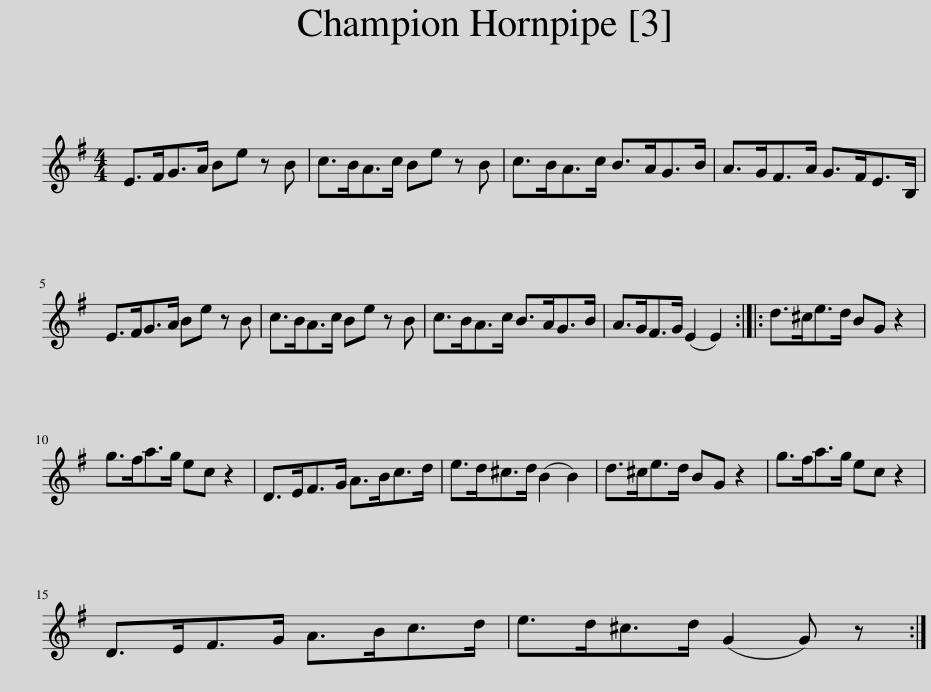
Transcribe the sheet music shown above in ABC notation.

X:1
L:1/8
M:4/4
I:linebreak $
K:Emin
V:1 treble
V:1
 E>FG>A Be z B | c>BA>c Be z B | c>BA>c B>AG>B | A>GF>A G>FE>B, |$ E>FG>A Be z B | %5
 c>BA>c Be z B | c>BA>c B>AG>B | A>GF>G (E2 E2) :: d>^ce>d BG z2 |$ g>fa>g ec z2 | %10
 D>EF>G A>Bc>d | e>d^c>d (B2 B2) | d>^ce>d BG z2 | g>fa>g ec z2 |$ D>EF>G A>Bc>d | %15
 e>d^c>d (G2 G) z :| %16
